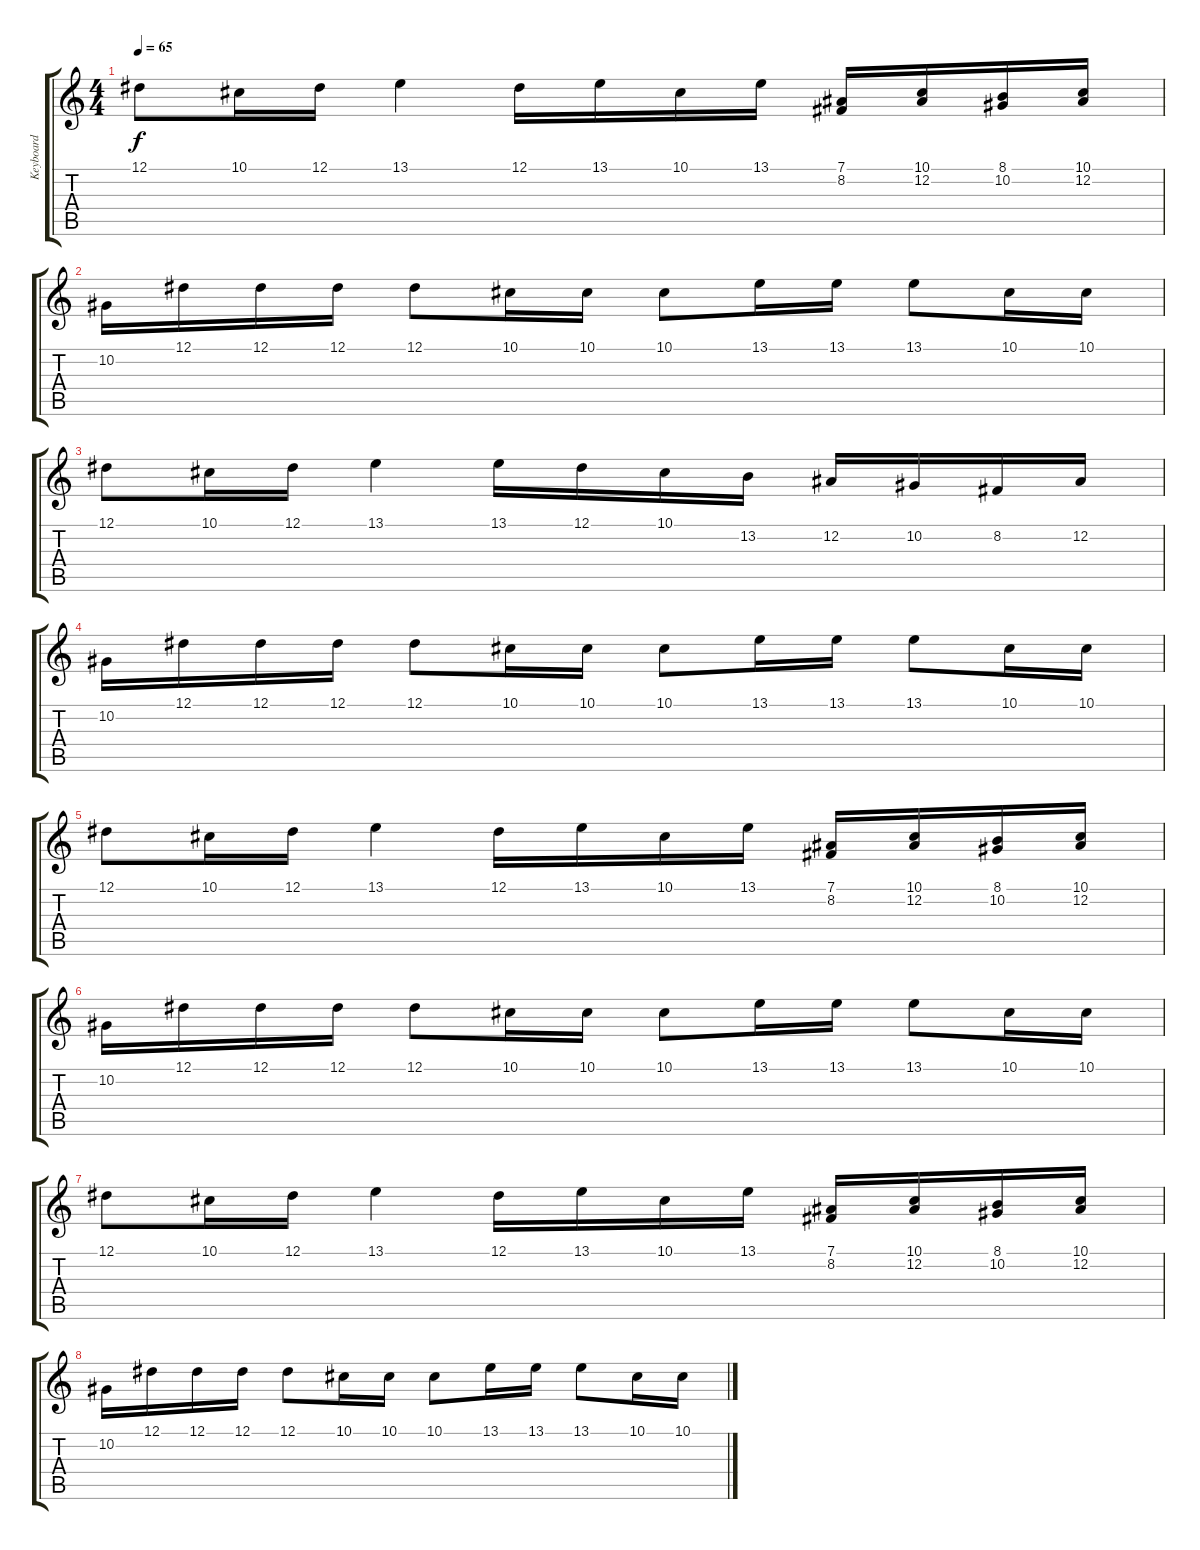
\track ("Keyboard" "Keyboard") {instrument stringensemble1}
\staff {score tabs}
\tuning (Eb4 Bb3 Gb3 Db3 Ab2 Eb2) {hide}
\ts (4 4)
\tempo 65
\clef g2
\ks c
12.1.8{dy f} 10.1.16 12.1.16 13.1.4 12.1.16 13.1.16 10.1.16 13.1.16 (7.1 8.2).16 (10.1 12.2).16 (8.1 10.2).16 (10.1 12.2).16 |
10.2.16 12.1.16 12.1.16 12.1.16 12.1.8 10.1.16 10.1.16 10.1.8 13.1.16 13.1.16 13.1.8 10.1.16 10.1.16 |
12.1.8 10.1.16 12.1.16 13.1.4 13.1.16 12.1.16 10.1.16 13.2.16 12.2.16 10.2.16 8.2.16 12.2.16 |
10.2.16 12.1.16 12.1.16 12.1.16 12.1.8 10.1.16 10.1.16 10.1.8 13.1.16 13.1.16 13.1.8 10.1.16 10.1.16 |
12.1.8 10.1.16 12.1.16 13.1.4 12.1.16 13.1.16 10.1.16 13.1.16 (7.1 8.2).16 (10.1 12.2).16 (8.1 10.2).16 (10.1 12.2).16 |
10.2.16 12.1.16 12.1.16 12.1.16 12.1.8 10.1.16 10.1.16 10.1.8 13.1.16 13.1.16 13.1.8 10.1.16 10.1.16 |
12.1.8 10.1.16 12.1.16 13.1.4 12.1.16 13.1.16 10.1.16 13.1.16 (7.1 8.2).16 (10.1 12.2).16 (8.1 10.2).16 (10.1 12.2).16 |
10.2.16 12.1.16 12.1.16 12.1.16 12.1.8 10.1.16 10.1.16 10.1.8 13.1.16 13.1.16 13.1.8 10.1.16 10.1.16
